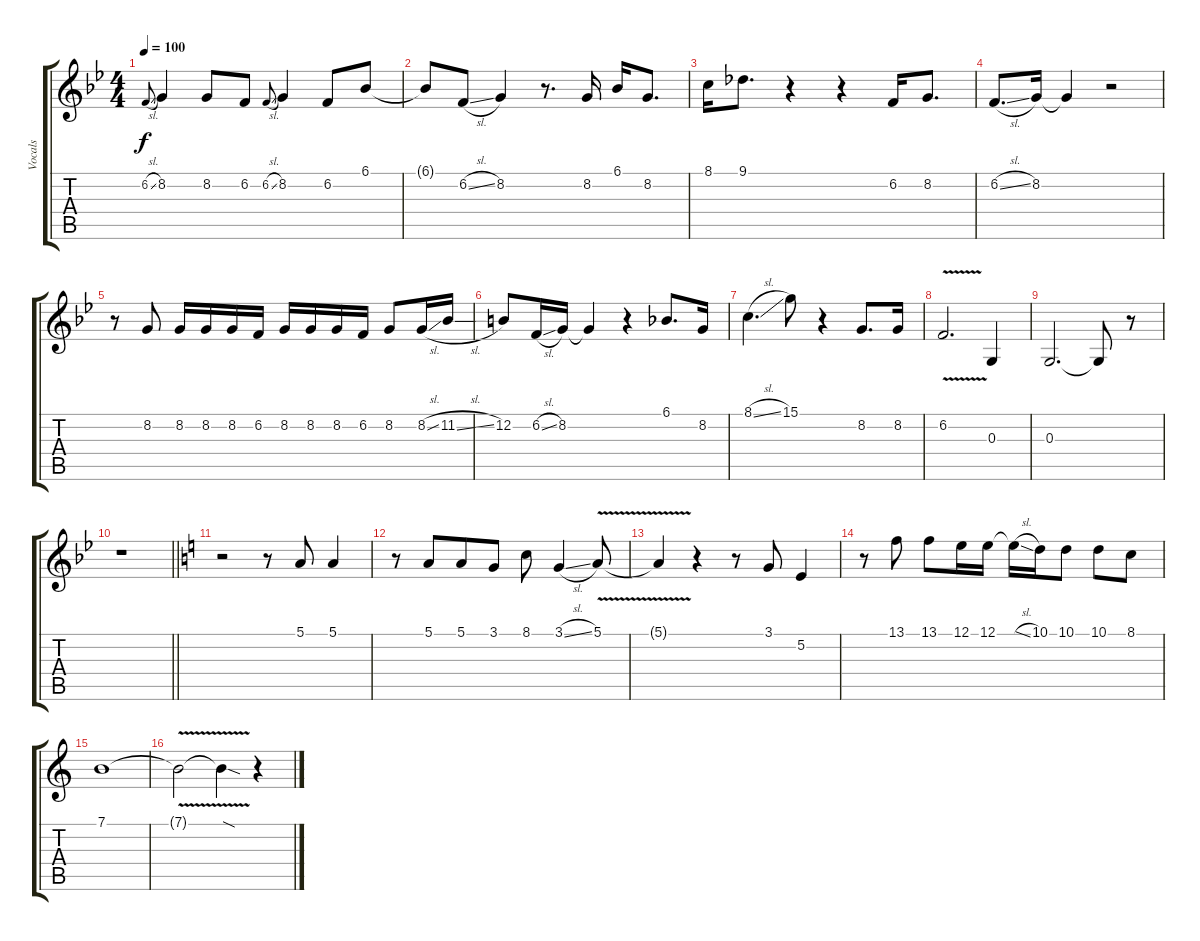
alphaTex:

\track ("Vocals" "Vocals") {instrument brasssection}
\staff {score tabs}
\tuning (E4 B3 G3 D3 A2 E2) {hide}
\ts (4 4)
\tempo 100
\clef g2
\ks gminor
6.2{sl}.8{gr onbeat dy f} 8.2.4{instrument brasssection} 8.2.8 6.2.8 6.2{sl}.8{gr onbeat} 8.2.4 6.2.8 6.1.8 |
6.1{t}.8 6.2{sl}.8 8.2.4 r.8{d} 8.2.16 6.1.16 8.2.8{d} |
8.1.16 9.1.8{d} r.4 r.4 6.2.16 8.2.8{d} |
6.2{sl}.8{d} 8.2.16 8.2{t}.4 r.2 |
r.8 8.2.8 8.2.16 8.2.16 8.2.16 6.2.16 8.2.16 8.2.16 8.2.16 6.2.16 8.2.8 8.2{sl}.16 11.2{sl}.16 |
12.2.8 6.2{sl}.16 8.2.16 8.2{t}.4 r.4 6.1.8{d} 8.2.16 |
8.1{sl}.4{d} 15.1.8 r.4 8.2.8{d} 8.2.16 |
6.2{v}.2{d} 0.3.4 |
0.3.2{d} 0.3{t}.8 r.8 |
\barLineRight lightlight
r.1 |
\ks aminor
r.2 r.8 5.1.8 5.1.4 |
r.8 5.1.8{beam merge} 5.1.8 3.1.8 8.1.8 3.1{sl}.4 5.1{v}.8 |
5.1{t}.4 r.4 r.8 3.1.8 5.2.4 |
r.8 13.1.8 13.1.8 12.1.16 12.1.16 12.1{sl t}.16 10.1.16 10.1.8 10.1.8 8.1.8 |
7.1.1 |
7.1{v t}.2 7.1{sod t}.4 r.4
